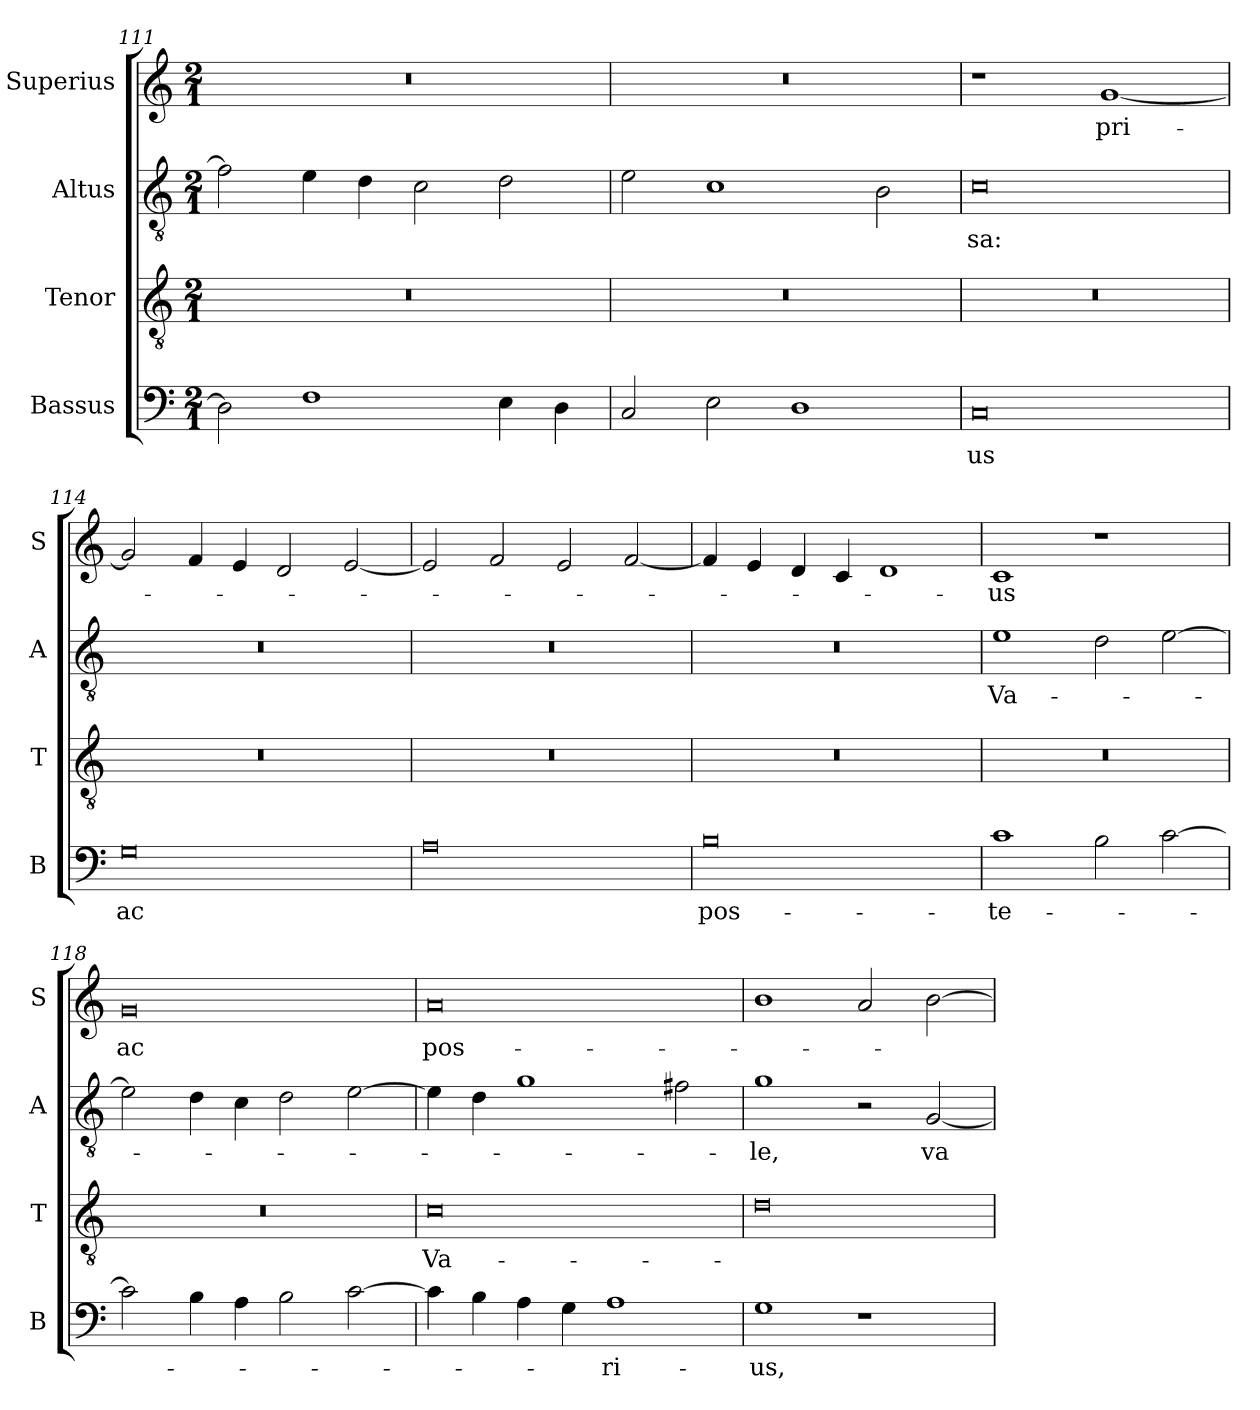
**kern	**text	**kern	**text	**kern	**text	**kern	**text
*part4	*part4	*part3	*part3	*part2	*part2	*part1	*part1
*staff4	*staff4	*staff3	*staff3	*staff2	*staff2	*staff1	*staff1
*I"Bassus	*	*I"Tenor	*	*I"Altus	*	*I"Superius	*
*I'B	*	*I'T	*	*I'A	*	*I'S	*
*clefF4	*	*clefGv2	*	*clefGv2	*	*clefG2	*
*k[]	*	*k[]	*	*k[]	*	*k[]	*
*M2/1	*	*M2/1	*	*M2/1	*	*M2/1	*
=111	=111	=111	=111	=111	=111	=111	=111
2D\]	.	0r	.	2f\]	.	0r	.
1F	.	.	.	4e\	.	.	.
.	.	.	.	4d\	.	.	.
.	.	.	.	2c\	.	.	.
4E\	.	.	.	2d\	.	.	.
4D\	.	.	.	.	.	.	.
=112	=112	=112	=112	=112	=112	=112	=112
2C/	.	0r	.	2e\	.	0r	.
2E\	.	.	.	1c	.	.	.
1D	.	.	.	.	.	.	.
.	.	.	.	2B\	.	.	.
=113	=113	=113	=113	=113	=113	=113	=113
0C	-us	0r	.	0c	-sa:	1r	.
.	.	.	.	.	.	[1g	pri-
=114	=114	=114	=114	=114	=114	=114	=114
0G	ac	0r	.	0r	.	2g/]	.
.	.	.	.	.	.	4f/	.
.	.	.	.	.	.	4e/	.
.	.	.	.	.	.	2d/	.
.	.	.	.	.	.	[2e/	.
=115	=115	=115	=115	=115	=115	=115	=115
0A	.	0r	.	0r	.	2e/]	.
.	.	.	.	.	.	2f/	.
.	.	.	.	.	.	2e/	.
.	.	.	.	.	.	[2f/	.
=116	=116	=116	=116	=116	=116	=116	=116
0B	pos-	0r	.	0r	.	4f/]	.
.	.	.	.	.	.	4e/	.
.	.	.	.	.	.	4d/	.
.	.	.	.	.	.	4c/	.
.	.	.	.	.	.	1d	.
=117	=117	=117	=117	=117	=117	=117	=117
1c	-te-	0r	.	1e	Va-	1c	-us
2B\	.	.	.	2d\	.	1r	.
[2c\	.	.	.	[2e\	.	.	.
=118	=118	=118	=118	=118	=118	=118	=118
2c\]	.	0r	.	2e\]	.	0g	ac
4B\	.	.	.	4d\	.	.	.
4A\	.	.	.	4c\	.	.	.
2B\	.	.	.	2d\	.	.	.
[2c\	.	.	.	[2e\	.	.	.
=119	=119	=119	=119	=119	=119	=119	=119
4c\]	.	0c	Va-	4e\]	.	0a	pos-
4B\	.	.	.	4d\	.	.	.
4A\	.	.	.	1g	.	.	.
4G\	.	.	.	.	.	.	.
1A	-ri-	.	.	.	.	.	.
.	.	.	.	2f#X\	.	.	.
=120	=120	=120	=120	=120	=120	=120	=120
1G	-us,	0d	.	1g	-le,	1b	.
1r	.	.	.	2r	.	2a/	.
.	.	.	.	[2G/	va-	[2b\	.
=	=	=	=	=	=	=	=
*-	*-	*-	*-	*-	*-	*-	*-
